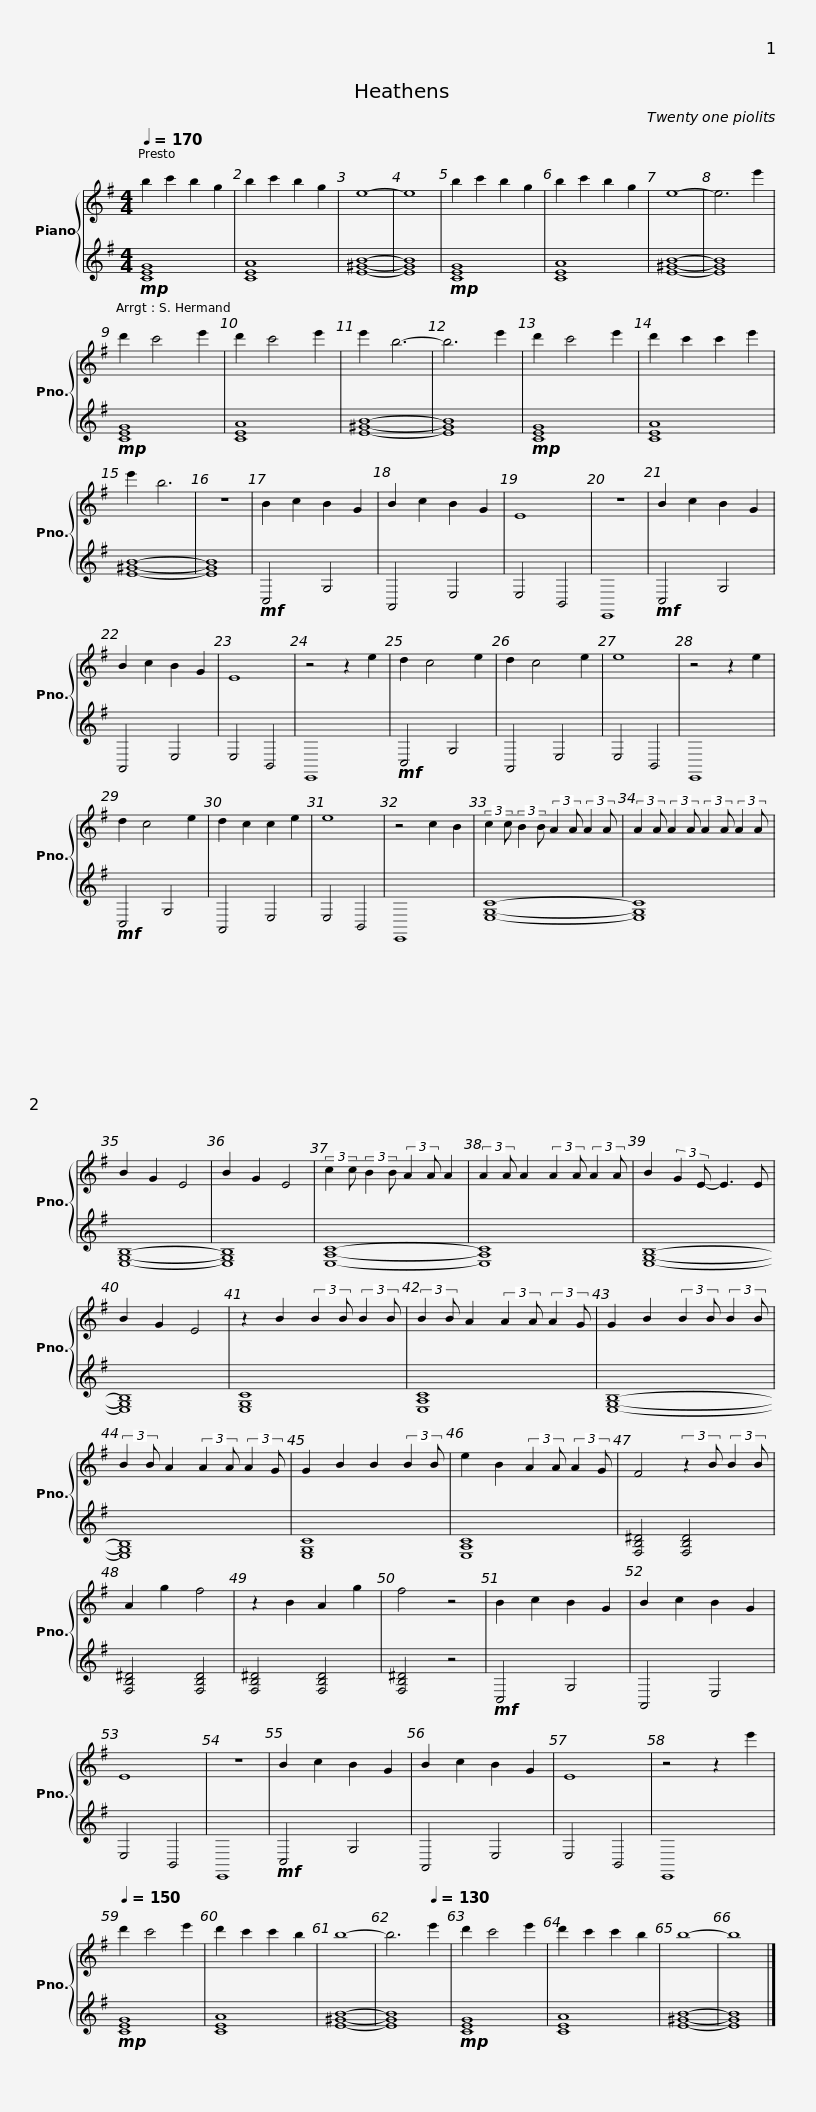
X:1
%%score { 1 | 2 }
L:1/8
Q:1/4=170
M:4/4
I:linebreak $
K:G
V:1 treble
V:2 treble
V:1
 b2 c'2 b2 g2 | b2 c'2 b2 g2 | e8- | e8 | b2 c'2 b2 g2 | %5
 b2 c'2 b2 g2 | e8- | e6 e'2 | d'2 c'4 e'2 | d'2 c'4 e'2 |$ %10
 e'2 b6- | b6 e'2 | d'2 c'4 e'2 | d'2 c'2 c'2 e'2 | e'2 b6 | %15
 z8 | B2 c2 B2 G2 | B2 c2 B2 G2 | E8 | z8 | %20
 B2 c2 B2 G2 |$ B2 c2 B2 G2 | E8 | z4 z2 e2 | d2 c4 e2 | %25
 d2 c4 e2 | e8 | z4 z2 e2 | d2 c4 e2 | d2 c2 c2 e2 | %30
 e8 | z4 c2 B2 |$ (3:2:2c2 c (3:2:2B2 B (3:2:2A2 A (3:2:2A2 A | (3:2:2A2 A (3:2:2A2 A (3:2:2A2 A (3:2:2A2 A | B2 G2 E4 | %35
 B2 G2 E4 | (3:2:2c2 c (3:2:2B2 B (3:2:2A2 A A2 | (3:2:2A2 A A2 (3:2:2A2 A (3:2:2A2 A |$ B2 (3:2:2G2 E- E3 E | B2 G2 E4 | %40
 z2 B2 (3:2:2B2 B (3:2:2B2 B | (3:2:2B2 B A2 (3:2:2A2 A (3:2:2A2 G | G2 B2 (3:2:2B2 B (3:2:2B2 B | (3:2:2B2 B A2 (3:2:2A2 A (3:2:2A2 G | G2 B2 B2 (3:2:2B2 B |$ %45
 e2 B2 (3:2:2A2 A (3:2:2A2 G | F4 (3:2:2z2 B (3:2:2B2 B | A2 g2 f4 | z2 B2 A2 g2 | f4 z4 | %50
 B2 c2 B2 G2 | B2 c2 B2 G2 | E8 | z8 | B2 c2 B2 G2 |$ %55
 B2 c2 B2 G2 | E8 | z4 z2 e'2 |[Q:1/4=150] d'2 c'4 e'2 | d'2 c'2 c'2 b2 | %60
 b8- | b6[Q:1/4=130] e'2 | d'2 c'4 e'2 | d'2 c'2 c'2 b2 | b8- | %65
 b8 |] %66
V:2
!mp! [CEG]8 | [CEA]8 | [E^GB]8- | [EGB]8 |!mp! [CEG]8 | %5
 [CEA]8 | [E^GB]8- | [EGB]8 |!mp! [CEG]8 | [CEA]8 |$ %10
 [E^GB]8- | [EGB]8 |!mp! [CEG]8 | [CEA]8 | [E^GB]8- | %15
 [EGB]8 |!mf! C,4 G,4 | A,,4 E,4 | E,4 B,,4 | E,,8 | %20
!mf! C,4 G,4 |$ A,,4 E,4 | E,4 B,,4 | E,,8 |!mf! C,4 G,4 | %25
 A,,4 E,4 | E,4 B,,4 | E,,8 |!mf! C,4 G,4 | A,,4 E,4 | %30
 E,4 B,,4 | E,,8 |$ [E,G,C]8- | [E,G,C]8 | [E,G,B,]8- | %35
 [E,G,B,]8 | [E,A,C]8- | [E,A,C]8 |$ [E,G,B,]8- | [E,G,B,]8 | %40
 [E,G,C]8 | [E,A,C]8 | [E,G,B,]8- | [E,G,B,]8 | [E,G,C]8 |$ %45
 [E,A,C]8 | [F,B,^D]4 [F,B,D]4 | [F,B,^D]4 [F,B,D]4 | [F,B,^D]4 [F,B,D]4 | [F,B,^D]4 z4 | %50
!mf! C,4 G,4 | A,,4 E,4 | E,4 B,,4 | E,,8 |!mf! C,4 G,4 |$ %55
 A,,4 E,4 | E,4 B,,4 | E,,8 |!mp! [CEG]8 | [CEA]8 | %60
 [E^GB]8- | [EGB]8 |!mp! [CEG]8 | [CEA]8 | [E^GB]8- | %65
 [EGB]8 |] %66
